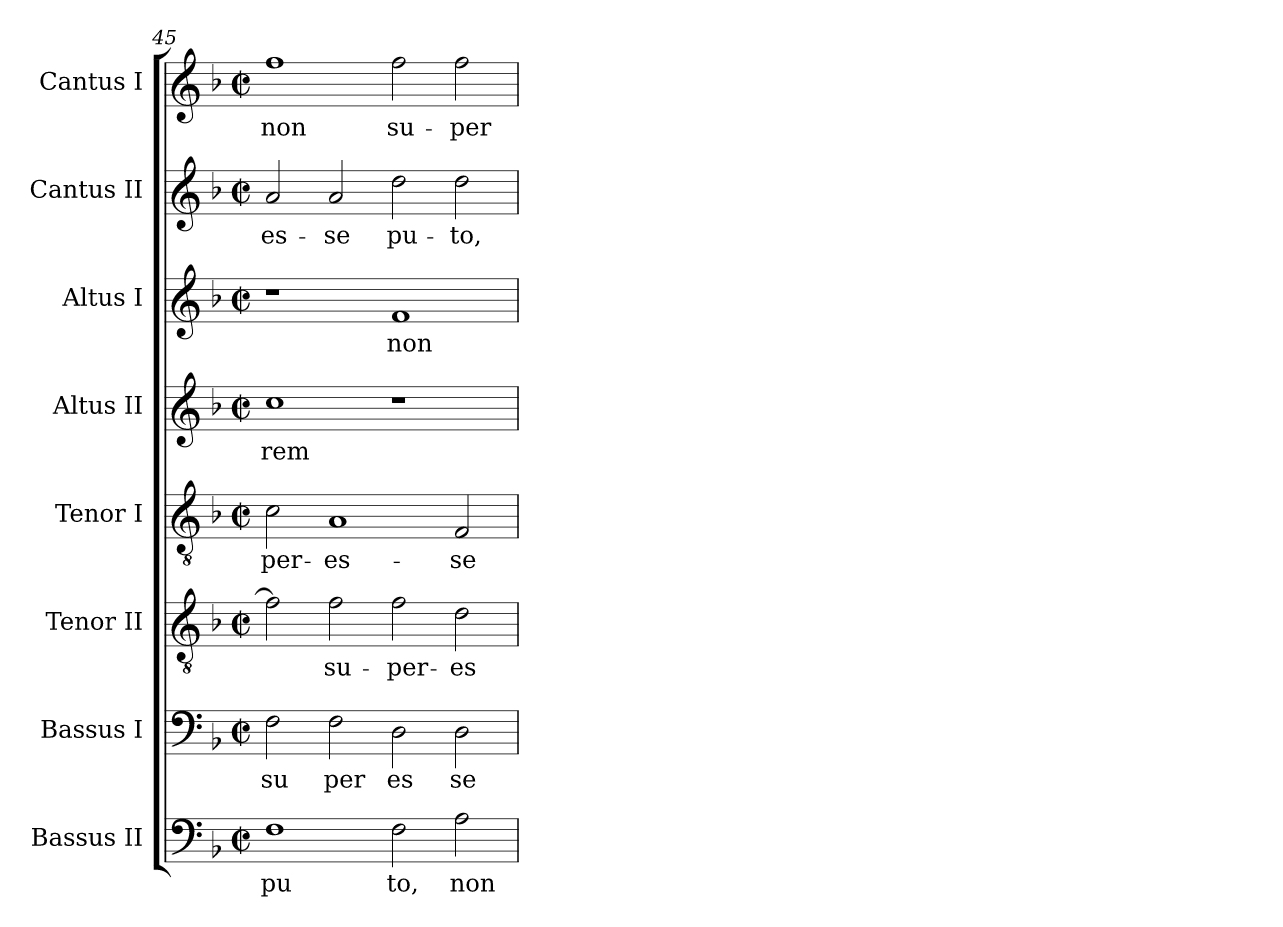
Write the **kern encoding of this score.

**kern	**text	**kern	**text	**kern	**text	**kern	**text	**kern	**text	**kern	**text	**kern	**text	**kern	**text
*part8	*part8	*part7	*part7	*part6	*part6	*part5	*part5	*part4	*part4	*part3	*part3	*part2	*part2	*part1	*part1
*staff8	*staff8	*staff7	*staff7	*staff6	*staff6	*staff5	*staff5	*staff4	*staff4	*staff3	*staff3	*staff2	*staff2	*staff1	*staff1
*I"Bassus II	*	*I"Bassus I	*	*I"Tenor II	*	*I"Tenor I	*	*I"Altus II	*	*I"Altus I	*	*I"Cantus II	*	*I"Cantus I	*
*I'B II	*	*I'B I	*	*I'T II	*	*I'T I	*	*I'A II	*	*I'A I	*	*	*	*	*
*clefF4	*	*clefF4	*	*clefGv2	*	*clefGv2	*	*clefG2	*	*clefG2	*	*clefG2	*	*clefG2	*
*k[b-]	*	*k[b-]	*	*k[b-]	*	*k[b-]	*	*k[b-]	*	*k[b-]	*	*k[b-]	*	*k[b-]	*
*F:	*	*F:	*	*F:	*	*F:	*	*F:	*	*F:	*	*F:	*	*F:	*
*M2/2	*	*M2/2	*	*M2/2	*	*M2/2	*	*M2/2	*	*M2/2	*	*M2/2	*	*M2/2	*
*met(c|)	*	*met(c|)	*	*met(c|)	*	*met(c|)	*	*met(c|)	*	*met(c|)	*	*met(c|)	*	*met(c|)	*
=45	=45	=45	=45	=45	=45	=45	=45	=45	=45	=45	=45	=45	=45	=45	=45
!	!LO:LY:b:cj	!	!LO:LY:b:cj	!	!	!	!LO:LY:b:cj	!	!LO:LY:b:cj	!	!	!	!LO:LY:b:cj	!	!LO:LY:b:cj
1F	pu	2F\	su	2f\]	.	2c\	-per-	1cc	rem	1r	.	2a/	-es-	1ff	non
!	!	!	!LO:LY:b:cj	!	!LO:LY:b:cj	!	!LO:LY:b:cj	!	!	!	!	!	!LO:LY:b:cj	!	!
.	.	2F\	per	2f\	su-	1A	-es-	.	.	.	.	2a/	-se	.	.
!	!LO:LY:b:cj	!	!LO:LY:b:cj	!	!LO:LY:b:cj	!	!	!	!	!	!LO:LY:b:cj	!	!LO:LY:b:cj	!	!LO:LY:b:cj
2F\	to,	2D\	es	2f\	-per-	.	.	1r	.	1f	non	2dd\	pu-	2ff\	su-
!	!LO:LY:b:cj	!	!LO:LY:b:cj	!	!LO:LY:b:cj	!	!LO:LY:b:cj	!	!	!	!	!	!LO:LY:b:cj	!	!LO:LY:b:cj
2A\	non	2D\	se	2d\	-es-	2F/	-se	.	.	.	.	2dd\	-to,	2ff\	-per-
=	=	=	=	=	=	=	=	=	=	=	=	=	=	=	=
*-	*-	*-	*-	*-	*-	*-	*-	*-	*-	*-	*-	*-	*-	*-	*-
